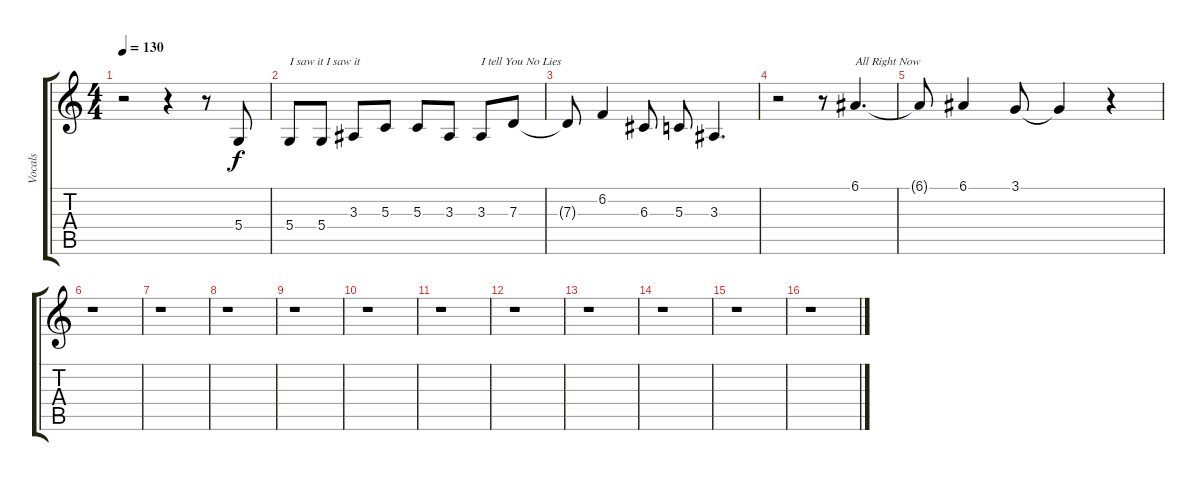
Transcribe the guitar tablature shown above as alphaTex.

\track ("Vocals" "Vocals") {instrument tenorsax}
\staff {score tabs}
\tuning (E4 B3 G3 D3 A2 E2) {hide}
\ts (4 4)
\tempo 130
\clef g2
\ks c
r.2{dy f} r.4 r.8 5.4.8 |
5.4.8{txt "I saw it I saw it"} 5.4.8 3.3.8 5.3.8 5.3.8 3.3.8 3.3.8{txt "I tell You No Lies"} 7.3.8 |
7.3{t}.8 6.2.4 6.3.8 5.3.8 3.3.4{d} |
r.2 r.8 6.1.4{d txt "All Right Now"} |
6.1{t}.8 6.1.4 3.1.8 3.1{t}.4 r.4 |
r.1 |
r.1 |
r.1 |
r.1 |
r.1 |
r.1 |
r.1 |
r.1 |
r.1 |
r.1 |
r.1
